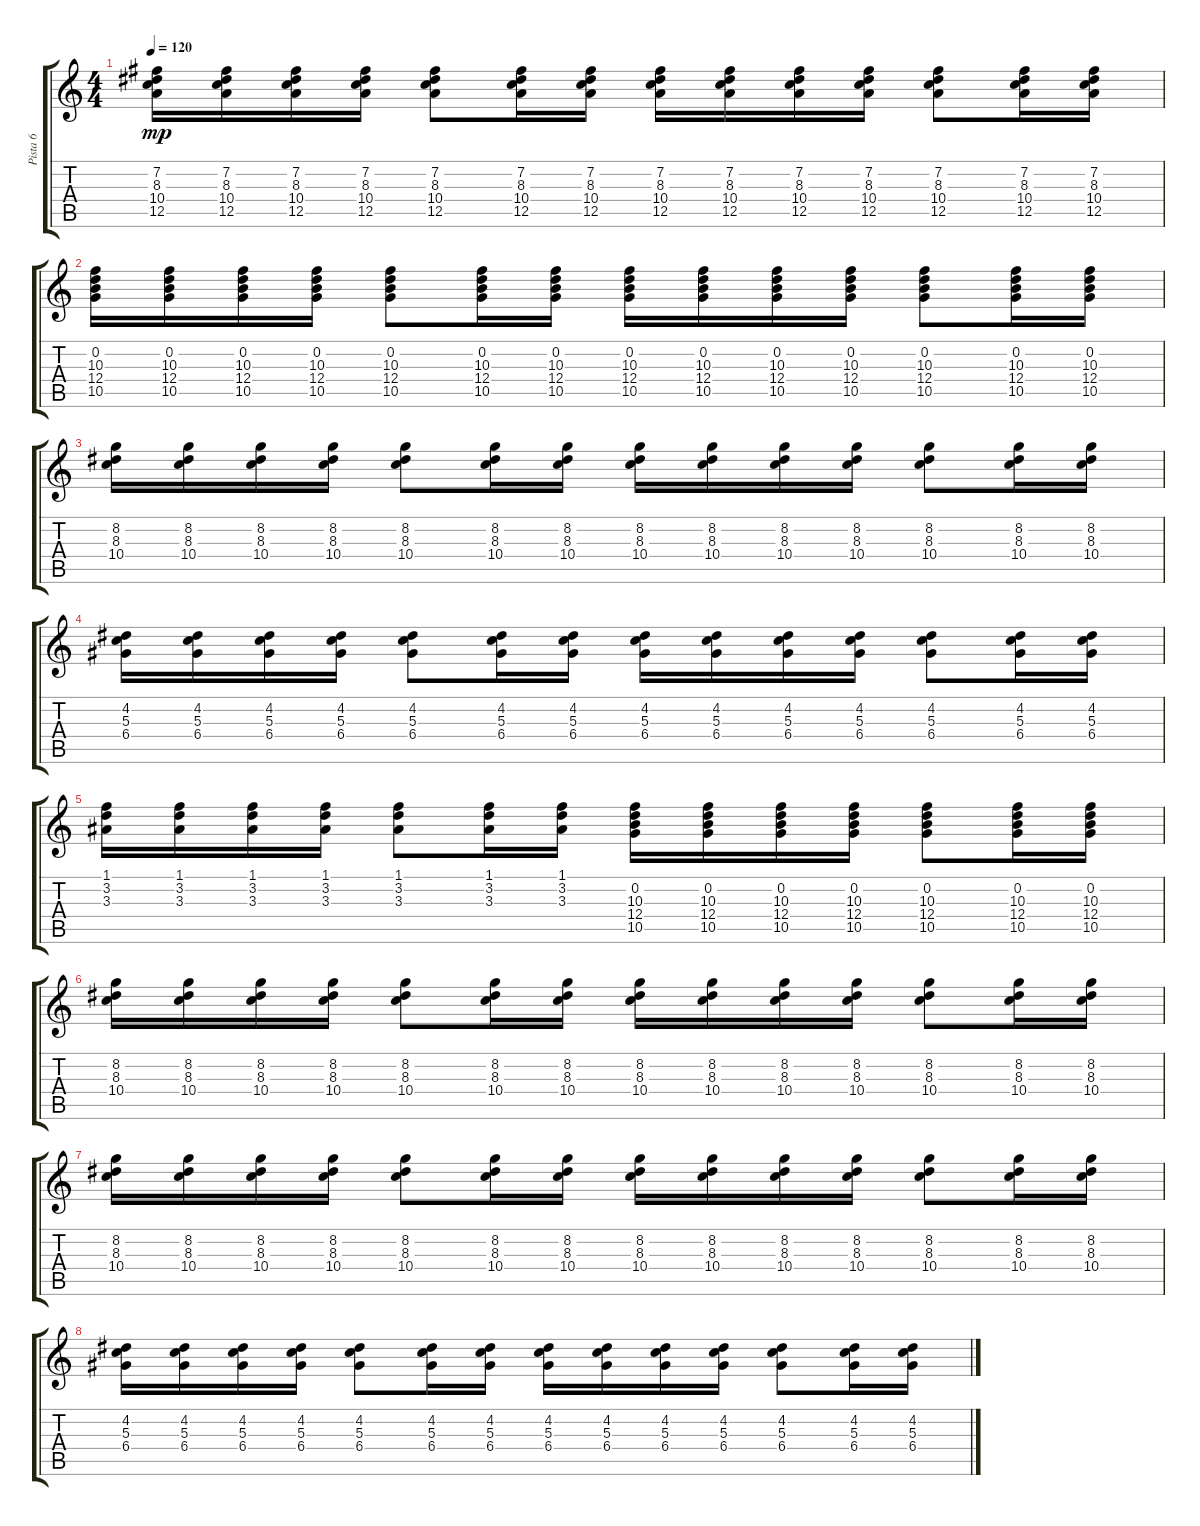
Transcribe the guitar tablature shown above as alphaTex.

\track ("Pista 6" "Pista 6") {instrument acousticguitarnylon}
\staff {score tabs}
\tuning (E4 B3 G3 D3 A2 E2) {hide}
\ts (4 4)
\tempo 120
\clef g2
\ks c
(7.2 8.3 10.4 12.5).16{dy mp} (7.2 8.3 10.4 12.5).16 (7.2 8.3 10.4 12.5).16 (7.2 8.3 10.4 12.5).16 (7.2 8.3 10.4 12.5).8 (7.2 8.3 10.4 12.5).16 (7.2 8.3 10.4 12.5).16 (7.2 8.3 10.4 12.5).16 (7.2 8.3 10.4 12.5).16 (7.2 8.3 10.4 12.5).16 (7.2 8.3 10.4 12.5).16 (7.2 8.3 10.4 12.5).8 (7.2 8.3 10.4 12.5).16 (7.2 8.3 10.4 12.5).16 |
(0.2 10.3 12.4 10.5).16 (0.2 10.3 12.4 10.5).16 (0.2 10.3 12.4 10.5).16 (0.2 10.3 12.4 10.5).16 (0.2 10.3 12.4 10.5).8 (0.2 10.3 12.4 10.5).16 (0.2 10.3 12.4 10.5).16 (0.2 10.3 12.4 10.5).16 (0.2 10.3 12.4 10.5).16 (0.2 10.3 12.4 10.5).16 (0.2 10.3 12.4 10.5).16 (0.2 10.3 12.4 10.5).8 (0.2 10.3 12.4 10.5).16 (0.2 10.3 12.4 10.5).16 |
(8.2 8.3 10.4).16 (8.2 8.3 10.4).16 (8.2 8.3 10.4).16{instrument acousticguitarnylon} (8.2 8.3 10.4).16 (8.2 8.3 10.4).8 (8.2 8.3 10.4).16 (8.2 8.3 10.4).16 (8.2 8.3 10.4).16 (8.2 8.3 10.4).16 (8.2 8.3 10.4).16 (8.2 8.3 10.4).16 (8.2 8.3 10.4).8 (8.2 8.3 10.4).16 (8.2 8.3 10.4).16 |
(4.2 5.3 6.4).16 (4.2 5.3 6.4).16 (4.2 5.3 6.4).16{instrument acousticguitarnylon} (4.2 5.3 6.4).16 (4.2 5.3 6.4).8 (4.2 5.3 6.4).16 (4.2 5.3 6.4).16 (4.2 5.3 6.4).16 (4.2 5.3 6.4).16 (4.2 5.3 6.4).16 (4.2 5.3 6.4).16 (4.2 5.3 6.4).8 (4.2 5.3 6.4).16 (4.2 5.3 6.4).16 |
(1.1 3.2 3.3).16 (1.1 3.2 3.3).16 (1.1 3.2 3.3).16{instrument acousticguitarnylon} (1.1 3.2 3.3).16 (1.1 3.2 3.3).8 (1.1 3.2 3.3).16 (1.1 3.2 3.3).16 (0.2 10.3 12.4 10.5).16 (0.2 10.3 12.4 10.5).16 (0.2 10.3 12.4 10.5).16 (0.2 10.3 12.4 10.5).16 (0.2 10.3 12.4 10.5).8 (0.2 10.3 12.4 10.5).16 (0.2 10.3 12.4 10.5).16 |
(8.2 8.3 10.4).16 (8.2 8.3 10.4).16 (8.2 8.3 10.4).16{instrument acousticguitarnylon} (8.2 8.3 10.4).16 (8.2 8.3 10.4).8 (8.2 8.3 10.4).16 (8.2 8.3 10.4).16 (8.2 8.3 10.4).16 (8.2 8.3 10.4).16 (8.2 8.3 10.4).16 (8.2 8.3 10.4).16 (8.2 8.3 10.4).8 (8.2 8.3 10.4).16 (8.2 8.3 10.4).16 |
(8.2 8.3 10.4).16 (8.2 8.3 10.4).16 (8.2 8.3 10.4).16{instrument acousticguitarnylon} (8.2 8.3 10.4).16 (8.2 8.3 10.4).8 (8.2 8.3 10.4).16 (8.2 8.3 10.4).16 (8.2 8.3 10.4).16 (8.2 8.3 10.4).16 (8.2 8.3 10.4).16 (8.2 8.3 10.4).16 (8.2 8.3 10.4).8 (8.2 8.3 10.4).16 (8.2 8.3 10.4).16 |
(4.2 5.3 6.4).16 (4.2 5.3 6.4).16 (4.2 5.3 6.4).16{instrument acousticguitarnylon} (4.2 5.3 6.4).16 (4.2 5.3 6.4).8 (4.2 5.3 6.4).16 (4.2 5.3 6.4).16 (4.2 5.3 6.4).16 (4.2 5.3 6.4).16 (4.2 5.3 6.4).16 (4.2 5.3 6.4).16 (4.2 5.3 6.4).8 (4.2 5.3 6.4).16 (4.2 5.3 6.4).16
